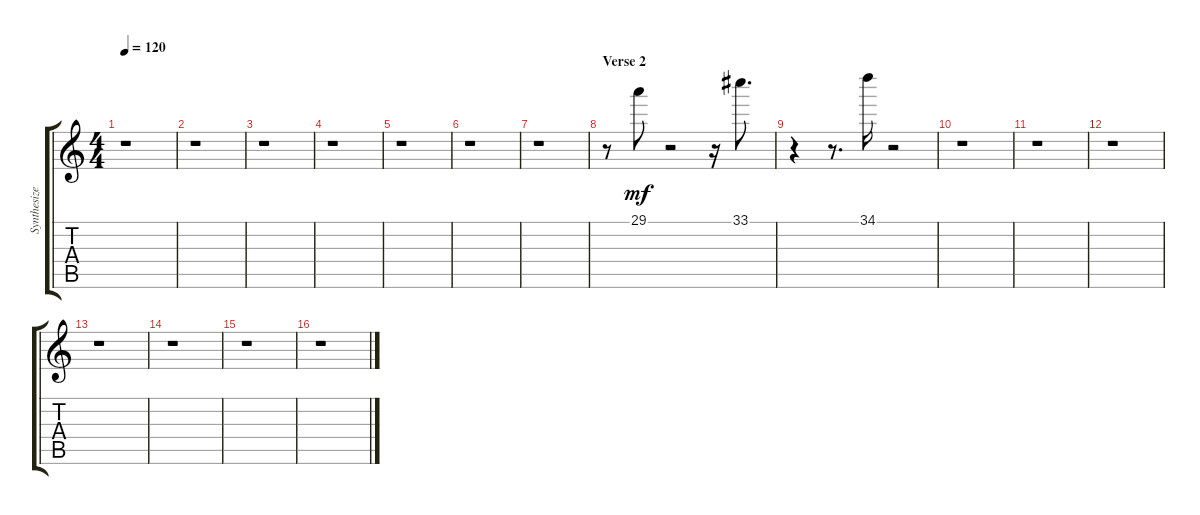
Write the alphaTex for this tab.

\track ("Synthesizer" "Synthesize") {instrument fx3crystal}
\staff {score tabs}
\tuning (E4 B3 G3 D3 A2 E2) {hide}
\ts (4 4)
\tempo 120
\clef g2
\ks aminor
r.1{dy mf} |
r.1 |
r.1 |
r.1 |
r.1 |
r.1 |
r.1 |
\section ("" "Verse 2")
r.8 29.1.8 r.2 r.16 33.1.8{d} |
r.4 r.8{d} 34.1.16 r.2 |
r.1 |
r.1 |
r.1 |
r.1 |
r.1 |
r.1 |
r.1
